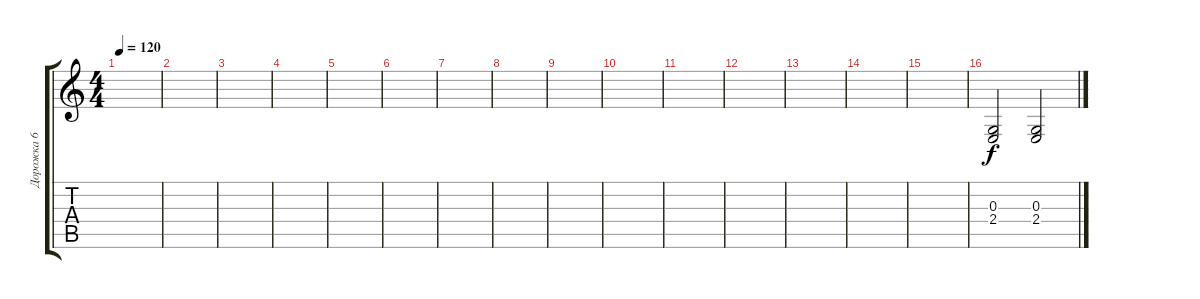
\track ("Дорожка 6" "Дорожка 6") {instrument fx7echoes}
\staff {score tabs}
\tuning (E4 B3 G3 D3 A2 E2) {hide}
\ts (4 4)
\tempo 120
\clef g2
\ks c
|
|
|
|
|
|
|
|
|
|
|
|
|
|
|
(0.3 2.4).2 (0.3 2.4).2
